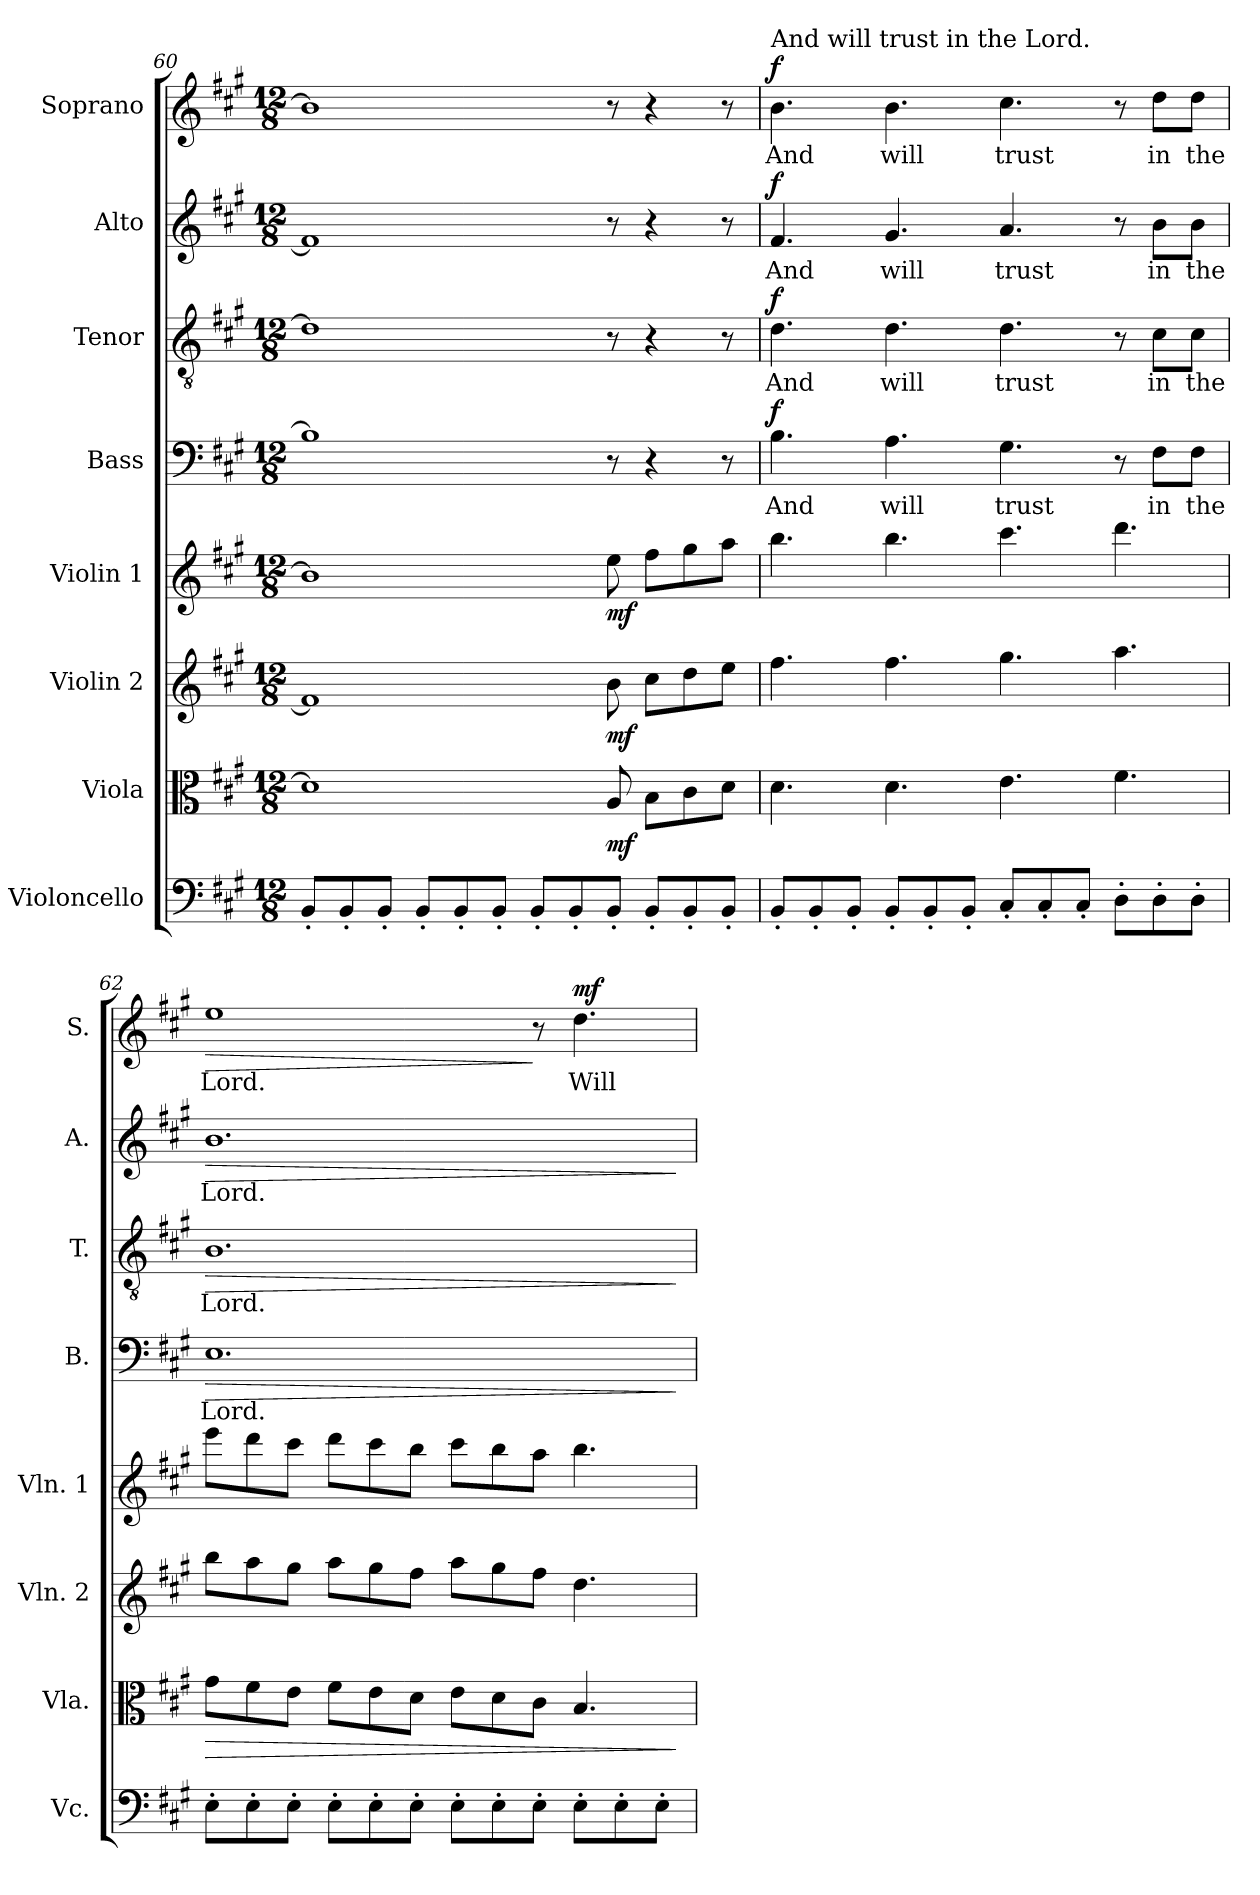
**kern	**kern	**dynam	**kern	**dynam	**kern	**dynam	**kern	**text	**dynam	**kern	**text	**dynam	**kern	**text	**dynam	**kern	**text	**dynam
*part8	*part7	*part7	*part6	*part6	*part5	*part5	*part4	*part4	*part4	*part3	*part3	*part3	*part2	*part2	*part2	*part1	*part1	*part1
*staff8	*staff7	*staff7	*staff6	*staff6	*staff5	*staff5	*staff4	*staff4	*staff4	*staff3	*staff3	*staff3	*staff2	*staff2	*staff2	*staff1	*staff1	*staff1
*I"Violoncello	*I"Viola	*	*I"Violin 2	*	*I"Violin 1	*	*I"Bass	*	*	*I"Tenor	*	*	*I"Alto	*	*	*I"Soprano	*	*
*I'Vc.	*I'Vla.	*	*I'Vln. 2	*	*I'Vln. 1	*	*I'B.	*	*	*I'T.	*	*	*I'A.	*	*	*I'S.	*	*
*clefF4	*clefC3	*	*clefG2	*	*clefG2	*	*clefF4	*	*	*clefGv2	*	*	*clefG2	*	*	*clefG2	*	*
*k[f#c#g#]	*k[f#c#g#]	*	*k[f#c#g#]	*	*k[f#c#g#]	*	*k[f#c#g#]	*	*	*k[f#c#g#]	*	*	*k[f#c#g#]	*	*	*k[f#c#g#]	*	*
*M12/8	*M12/8	*	*M12/8	*	*M12/8	*	*M12/8	*	*	*M12/8	*	*	*M12/8	*	*	*M12/8	*	*
=60	=60	=60	=60	=60	=60	=60	=60	=60	=60	=60	=60	=60	=60	=60	=60	=60	=60	=60
8BB'/L	1d]	.	1f#]	.	1b]	.	1B]	.	.	1d]	.	.	1f#]	.	.	1b]	.	.
8BB'/	.	.	.	.	.	.	.	.	.	.	.	.	.	.	.	.	.	.
8BB'/J	.	.	.	.	.	.	.	.	.	.	.	.	.	.	.	.	.	.
8BB'/L	.	.	.	.	.	.	.	.	.	.	.	.	.	.	.	.	.	.
8BB'/	.	.	.	.	.	.	.	.	.	.	.	.	.	.	.	.	.	.
8BB'/J	.	.	.	.	.	.	.	.	.	.	.	.	.	.	.	.	.	.
8BB'/L	.	.	.	.	.	.	.	.	.	.	.	.	.	.	.	.	.	.
8BB'/	.	.	.	.	.	.	.	.	.	.	.	.	.	.	.	.	.	.
!	!	!LO:DY:b	!	!LO:DY:b	!	!LO:DY:b	!	!	!	!	!	!	!	!	!	!	!	!
8BB'/J	8A/	mf	8b\	mf	8ee\	mf	8r	.	.	8r	.	.	8r	.	.	8r	.	.
8BB'/L	8B\L	.	8cc#\L	.	8ff#\L	.	4r	.	.	4r	.	.	4r	.	.	4r	.	.
8BB'/	8c#\	.	8dd\	.	8gg#\	.	.	.	.	.	.	.	.	.	.	.	.	.
8BB'/J	8d\J	.	8ee\J	.	8aa\J	.	8r	.	.	8r	.	.	8r	.	.	8r	.	.
=61	=61	=61	=61	=61	=61	=61	=61	=61	=61	=61	=61	=61	=61	=61	=61	=61	=61	=61
!	!	!	!	!	!	!	!	!	!	!	!	!	!	!	!	!LO:TX:a:t=And will trust in the Lord.	!	!
!	!	!	!	!	!	!	!	!	!LO:DY:b	!	!	!LO:DY:b	!	!	!LO:DY:b	!	!	!LO:DY:b
8BB'/L	4.d\	.	4.ff#\	.	4.bb\	.	4.B\	And	f	4.d\	And	f	4.f#/	And	f	4.b\	And	f
8BB'/	.	.	.	.	.	.	.	.	.	.	.	.	.	.	.	.	.	.
8BB'/J	.	.	.	.	.	.	.	.	.	.	.	.	.	.	.	.	.	.
8BB'/L	4.d\	.	4.ff#\	.	4.bb\	.	4.A\	will	.	4.d\	will	.	4.g#/	will	.	4.b\	will	.
8BB'/	.	.	.	.	.	.	.	.	.	.	.	.	.	.	.	.	.	.
8BB'/J	.	.	.	.	.	.	.	.	.	.	.	.	.	.	.	.	.	.
8C#'/L	4.e\	.	4.gg#\	.	4.ccc#\	.	4.G#\	trust	.	4.d\	trust	.	4.a/	trust	.	4.cc#\	trust	.
8C#'/	.	.	.	.	.	.	.	.	.	.	.	.	.	.	.	.	.	.
8C#'/J	.	.	.	.	.	.	.	.	.	.	.	.	.	.	.	.	.	.
8D'\L	4.f#\	.	4.aa\	.	4.ddd\	.	8r	.	.	8r	.	.	8r	.	.	8r	.	.
8D'\	.	.	.	.	.	.	8F#\L	in	.	8c#\L	in	.	8b\L	in	.	8dd\L	in	.
8D'\J	.	.	.	.	.	.	8F#\J	the	.	8c#\J	the	.	8b\J	the	.	8dd\J	the	.
!!LO:PB:g=z
=62	=62	=62	=62	=62	=62	=62	=62	=62	=62	=62	=62	=62	=62	=62	=62	=62	=62	=62
!	!	!LO:HP:b	!	!	!	!	!	!	!LO:HP:b	!	!	!LO:HP:b	!	!	!LO:HP:b	!	!	!LO:HP:b
8E'\L	8g#\L	>	8bb\L	.	8eee\L	.	1.E	Lord.	>	1.B	Lord.	>	1.b	Lord.	>	1ee	Lord.	>
8E'\	8f#\	.	8aa\	.	8ddd\	.	.	.	.	.	.	.	.	.	.	.	.	.
8E'\J	8e\J	.	8gg#\J	.	8ccc#\J	.	.	.	.	.	.	.	.	.	.	.	.	.
8E'\L	8f#\L	.	8aa\L	.	8ddd\L	.	.	.	.	.	.	.	.	.	.	.	.	.
8E'\	8e\	.	8gg#\	.	8ccc#\	.	.	.	.	.	.	.	.	.	.	.	.	.
8E'\J	8d\J	.	8ff#\J	.	8bb\J	.	.	.	.	.	.	.	.	.	.	.	.	.
8E'\L	8e\L	.	8aa\L	.	8ccc#\L	.	.	.	.	.	.	.	.	.	.	.	.	.
8E'\	8d\	.	8gg#\	.	8bb\	.	.	.	.	.	.	.	.	.	.	.	.	.
8E'\J	8c#\J	.	8ff#\J	.	8aa\J	.	.	.	.	.	.	.	.	.	.	8r	.	]
!	!	!	!	!	!	!	!	!	!	!	!	!	!	!	!	!	!	!LO:DY:b
8E'\L	4.B/	.	4.dd\	.	4.bb\	.	.	.	.	.	.	.	.	.	.	4.dd\	Will	mf
8E'\	.	.	.	.	.	.	.	.	.	.	.	.	.	.	.	.	.	.
8E'\J	.	.	.	.	.	.	.	.	.	.	.	.	.	.	.	.	.	.
.	.	]	.	.	.	.	.	.	]	.	.	]	.	.	]	.	.	.
=	=	=	=	=	=	=	=	=	=	=	=	=	=	=	=	=	=	=
*-	*-	*-	*-	*-	*-	*-	*-	*-	*-	*-	*-	*-	*-	*-	*-	*-	*-	*-
